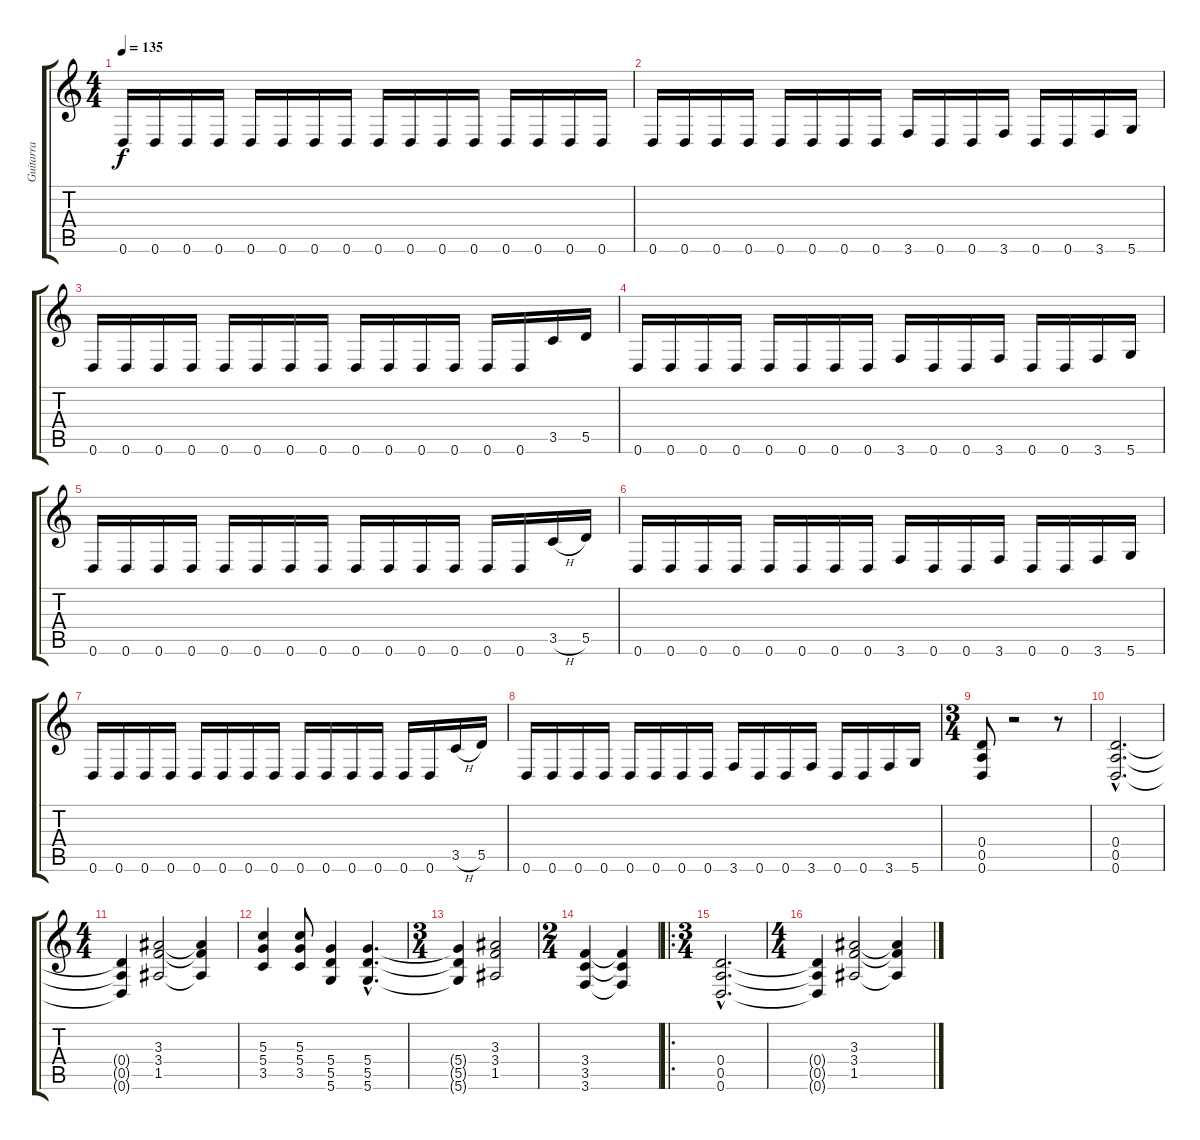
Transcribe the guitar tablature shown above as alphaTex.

\track ("Guitarra" "Guitarra") {instrument distortionguitar}
\staff {score tabs}
\tuning (E4 B3 G3 D3 A2 D2) {hide}
\ts (4 4)
\tempo 135
\clef g2
\ks c
0.6.16{dy f} 0.6.16 0.6.16 0.6.16 0.6.16 0.6.16 0.6.16 0.6.16 0.6.16 0.6.16 0.6.16 0.6.16 0.6.16 0.6.16 0.6.16 0.6.16 |
0.6.16 0.6.16 0.6.16 0.6.16 0.6.16 0.6.16 0.6.16 0.6.16 3.6.16 0.6.16 0.6.16 3.6.16 0.6.16 0.6.16 3.6.16 5.6.16 |
0.6.16 0.6.16 0.6.16 0.6.16 0.6.16 0.6.16 0.6.16 0.6.16 0.6.16 0.6.16 0.6.16 0.6.16 0.6.16 0.6.16 3.5.16 5.5.16 |
0.6.16 0.6.16 0.6.16 0.6.16 0.6.16 0.6.16 0.6.16 0.6.16 3.6.16 0.6.16 0.6.16 3.6.16 0.6.16 0.6.16 3.6.16 5.6.16 |
0.6.16 0.6.16 0.6.16 0.6.16 0.6.16 0.6.16 0.6.16 0.6.16 0.6.16 0.6.16 0.6.16 0.6.16 0.6.16 0.6.16 3.5{h}.16 5.5.16 |
0.6.16 0.6.16 0.6.16 0.6.16 0.6.16 0.6.16 0.6.16 0.6.16 3.6.16 0.6.16 0.6.16 3.6.16 0.6.16 0.6.16 3.6.16 5.6.16 |
0.6.16 0.6.16 0.6.16 0.6.16 0.6.16 0.6.16 0.6.16 0.6.16 0.6.16 0.6.16 0.6.16 0.6.16 0.6.16 0.6.16 3.5{h}.16 5.5.16 |
0.6.16 0.6.16 0.6.16 0.6.16 0.6.16 0.6.16 0.6.16 0.6.16 3.6.16 0.6.16 0.6.16 3.6.16 0.6.16 0.6.16 3.6.16 5.6.16 |
\ts (3 4)
(0.4 0.5 0.6).8 r.2 r.8 |
(0.4{hac} 0.5{hac} 0.6{hac}).2{d balance 4} |
\ts (4 4)
(0.4{t} 0.5{t} 0.6{t}).4{balance 7} (3.3 3.4 1.5).2{balance 11} (3.3{t} 3.4{t} 1.5{t}).4 |
(5.3 5.4 3.5).4{balance 13} (5.3 5.4 3.5).8{balance 16} (5.4 5.5 5.6).4{balance 13} (5.4{hac} 5.5{hac} 5.6{hac}).4{d balance 8} |
\ts (3 4)
(5.4{t} 5.5{t} 5.6{t}).4{balance 5} (3.3 3.4 1.5).2{balance 3} |
\ts (2 4)
(3.4 3.5 3.6).4{balance 0} (3.4{t} 3.5{t} 3.6{t}).4 |
\ro
\ts (3 4)
(0.4{hac} 0.5{hac} 0.6{hac}).2{d balance 16} |
\ts (4 4)
(0.4{t} 0.5{t} 0.6{t}).4 (3.3 3.4 1.5).2 (3.3{t} 3.4{t} 1.5{t}).4
